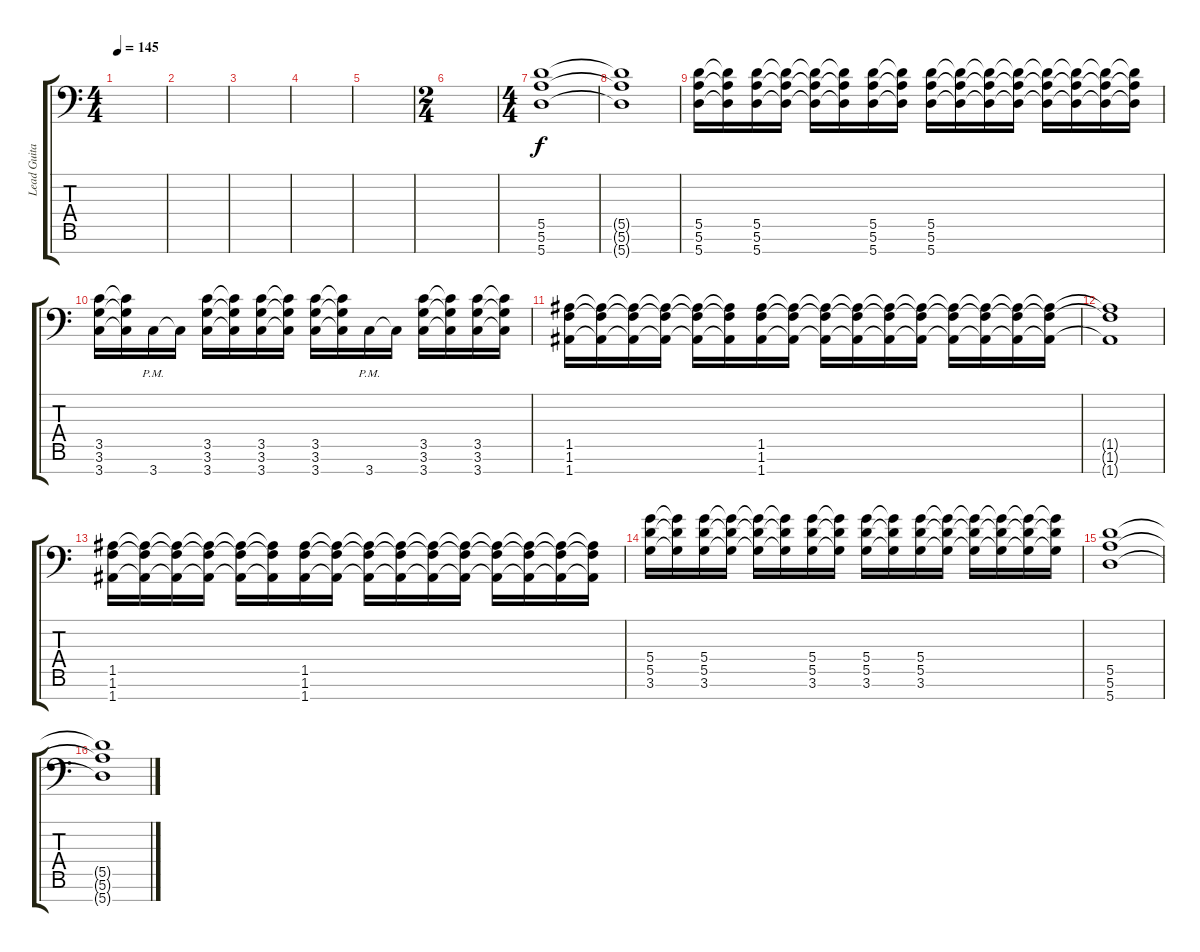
\track ("Lead Guitar" "Lead Guita") {instrument distortionguitar}
\staff {score tabs}
\tuning (E4 B3 G3 D3 A2 E2 A1) {hide}
\ts (4 4)
\tempo 145
\clef f4
\ks c
|
|
|
|
|
\ts (2 4)
|
\ts (4 4)
(5.5 5.6 5.7).1 |
(5.5{t} 5.6{t} 5.7{t}).1 |
(5.5 5.6 5.7).16 (5.5{t} 5.6{t} 5.7{t}).16 (5.5 5.6 5.7).16 (5.5{t} 5.6{t} 5.7{t}).16 (5.5{t} 5.6{t} 5.7{t}).16 (5.5{t} 5.6{t} 5.7{t}).16 (5.5 5.6 5.7).16 (5.5{t} 5.6{t} 5.7{t}).16 (5.5 5.6 5.7).16 (5.5{t} 5.6{t} 5.7{t}).16 (5.5{t} 5.6{t} 5.7{t}).16 (5.5{t} 5.6{t} 5.7{t}).16 (5.5{t} 5.6{t} 5.7{t}).16 (5.5{t} 5.6{t} 5.7{t}).16 (5.5{t} 5.6{t} 5.7{t}).16 (5.5{t} 5.6{t} 5.7{t}).16 |
(3.5 3.6 3.7).16 (3.5{t} 3.6{t} 3.7{t}).16 3.7{pm}.16 3.7{t}.16 (3.5 3.6 3.7).16 (3.5{t} 3.6{t} 3.7{t}).16 (3.5 3.6 3.7).16 (3.5{t} 3.6{t} 3.7{t}).16 (3.5 3.6 3.7).16 (3.5{t} 3.6{t} 3.7{t}).16 3.7{pm}.16 3.7{t}.16 (3.5 3.6 3.7).16 (3.5{t} 3.6{t} 3.7{t}).16 (3.5 3.6 3.7).16 (3.5{t} 3.6{t} 3.7{t}).16 |
(1.5 1.6 1.7).16 (1.5{t} 1.6{t} 1.7{t}).16 (1.5{t} 1.6{t} 1.7{t}).16 (1.5{t} 1.6{t} 1.7{t}).16 (1.5{t} 1.6{t} 1.7{t}).16 (1.5{t} 1.6{t} 1.7{t}).16 (1.5 1.6 1.7).16 (1.5{t} 1.6{t} 1.7{t}).16 (1.5{t} 1.6{t} 1.7{t}).16 (1.5{t} 1.6{t} 1.7{t}).16 (1.5{t} 1.6{t} 1.7{t}).16 (1.5{t} 1.6{t} 1.7{t}).16 (1.5{t} 1.6{t} 1.7{t}).16 (1.5{t} 1.6{t} 1.7{t}).16 (1.5{t} 1.6{t} 1.7{t}).16 (1.5{t} 1.6{t} 1.7{t}).16 |
(1.5{t} 1.6{t} 1.7{t}).1 |
(1.5 1.6 1.7).16 (1.5{t} 1.6{t} 1.7{t}).16 (1.5{t} 1.6{t} 1.7{t}).16 (1.5{t} 1.6{t} 1.7{t}).16 (1.5{t} 1.6{t} 1.7{t}).16 (1.5{t} 1.6{t} 1.7{t}).16 (1.5 1.6 1.7).16 (1.5{t} 1.6{t} 1.7{t}).16 (1.5{t} 1.6{t} 1.7{t}).16 (1.5{t} 1.6{t} 1.7{t}).16 (1.5{t} 1.6{t} 1.7{t}).16 (1.5{t} 1.6{t} 1.7{t}).16 (1.5{t} 1.6{t} 1.7{t}).16 (1.5{t} 1.6{t} 1.7{t}).16 (1.5{t} 1.6{t} 1.7{t}).16 (1.5{t} 1.6{t} 1.7{t}).16 |
(5.4 5.5 3.6).16 (5.4{t} 5.5{t} 3.6{t}).16 (5.4 5.5 3.6).16 (5.4{t} 5.5{t} 3.6{t}).16 (5.4{t} 5.5{t} 3.6{t}).16 (5.4{t} 5.5{t} 3.6{t}).16 (5.4 5.5 3.6).16 (5.4{t} 5.5{t} 3.6{t}).16 (5.4 5.5 3.6).16 (5.4{t} 5.5{t} 3.6{t}).16 (5.4 5.5 3.6).16 (5.4{t} 5.5{t} 3.6{t}).16 (5.4{t} 5.5{t} 3.6{t}).16 (5.4{t} 5.5{t} 3.6{t}).16 (5.4{t} 5.5{t} 3.6{t}).16 (5.4{t} 5.5{t} 3.6{t}).16 |
(5.5 5.6 5.7).1 |
(5.5{t} 5.6{t} 5.7{t}).1
